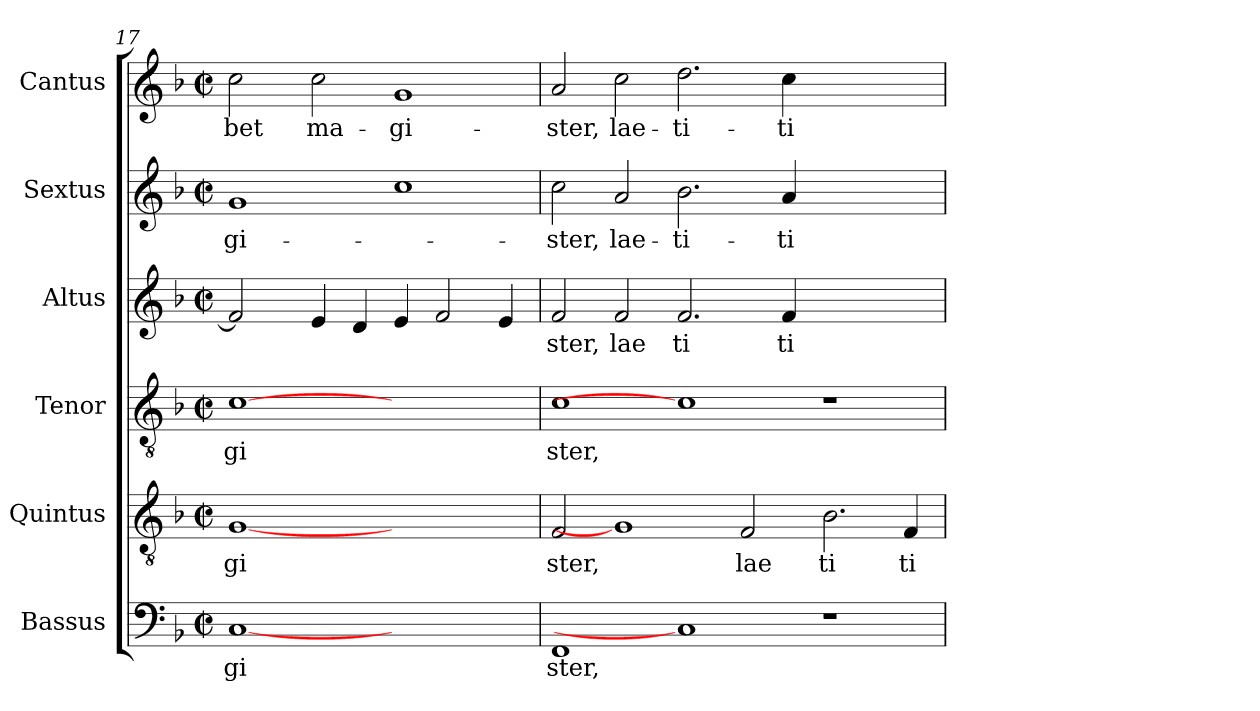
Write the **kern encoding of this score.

**kern	**text	**kern	**text	**kern	**text	**kern	**text	**kern	**text	**kern	**text
*part6	*part6	*part5	*part5	*part4	*part4	*part3	*part3	*part2	*part2	*part1	*part1
*staff6	*staff6	*staff5	*staff5	*staff4	*staff4	*staff3	*staff3	*staff2	*staff2	*staff1	*staff1
*I"Bassus	*	*I"Quintus	*	*I"Tenor	*	*I"Altus	*	*I"Sextus	*	*I"Cantus	*
!!LO:PB:g=z
*clefF4	*	*clefGv2	*	*clefGv2	*	*clefG2	*	*clefG2	*	*clefG2	*
*k[b-]	*	*k[b-]	*	*k[b-]	*	*k[b-]	*	*k[b-]	*	*k[b-]	*
*F:	*	*F:	*	*F:	*	*F:	*	*F:	*	*F:	*
*M2/2	*	*M2/2	*	*M2/2	*	*M2/2	*	*M2/2	*	*M2/2	*
*met(c|)	*	*met(c|)	*	*met(c|)	*	*met(c|)	*	*met(c|)	*	*met(c|)	*
=17	=17	=17	=17	=17	=17	=17	=17	=17	=17	=17	=17
!	!LO:LY:b:cj	!	!LO:LY:b:cj	!	!LO:LY:b:cj	!	!	!	!LO:LY:b:cj	!	!LO:LY:b:cj
*	*	*	*	*	*	*^	*	*	*	*	*
[1C	gi	[1G	-gi	[1c	gi	2f/]	4ryy	.	1g	gi-	2cc\	-bet
.	.	.	.	.	.	.	1..ryy	.	.	.	.	.
!	!	!	!	!	!	!	!	!	!	!	!	!LO:LY:b:cj
.	.	.	.	.	.	4e/	.	.	.	.	2cc\	ma-
.	.	.	.	.	.	4d/	.	.	.	.	.	.
!	!	!	!	!	!	!	!	!	!	!	!	!LO:LY:b:cj
1ryy	.	1ryy	.	1ryy	.	4e/	.	.	1cc	.	1g	-gi-
.	.	.	.	.	.	2f/	.	.	.	.	.	.
.	.	.	.	.	.	4e/	.	.	.	.	.	.
=18	=18	=18	=18	=18	=18	=18	=18	=18	=18	=18	=18	=18
!	!LO:LY:b:cj	!	!LO:LY:b:cj	!	!LO:LY:b:cj	!	!	!LO:LY:b:cj	!	!LO:LY:b:cj	!	!LO:LY:b:cj
*	*	*	*	*	*	*v	*v	*	*	*	*	*
1FF	ster,	2F/	ster,	1c	ster,	2f/	ster,	2cc\	-ster,	2a/	-ster,
!	!	!	!	!	!	!	!LO:LY:b:cj	!	!LO:LY:b:cj	!	!LO:LY:b:cj
.	.	1G]	.	.	.	2f/	lae	2a/	lae-	2cc\	lae-
!	!	!	!	!	!	!	!LO:LY:b:cj	!	!LO:LY:b:cj	!	!LO:LY:b:cj
1C]	.	.	.	1c]	.	2.f/	ti	2.b-\	-ti-	2.dd\	-ti-
!	!	!	!LO:LY:b:cj	!	!	!	!	!	!	!	!
.	.	2F/	lae	.	.	.	.	.	.	.	.
!	!	!	!	!	!	!	!LO:LY:b:cj	!	!LO:LY:b:cj	!	!LO:LY:b:cj
.	.	.	.	.	.	4f/	ti	4a/	-ti-	4cc\	-ti-
!	!	!	!LO:LY:b:cj	!	!	!	!	!	!	!	!
1r	.	2.B-\	ti	1r	.	1ryy	.	1ryy	.	1ryy	.
!	!	!	!LO:LY:b:cj	!	!	!	!	!	!	!	!
.	.	4F/	ti	.	.	.	.	.	.	.	.
=	=	=	=	=	=	=	=	=	=	=	=
*-	*-	*-	*-	*-	*-	*-	*-	*-	*-	*-	*-
